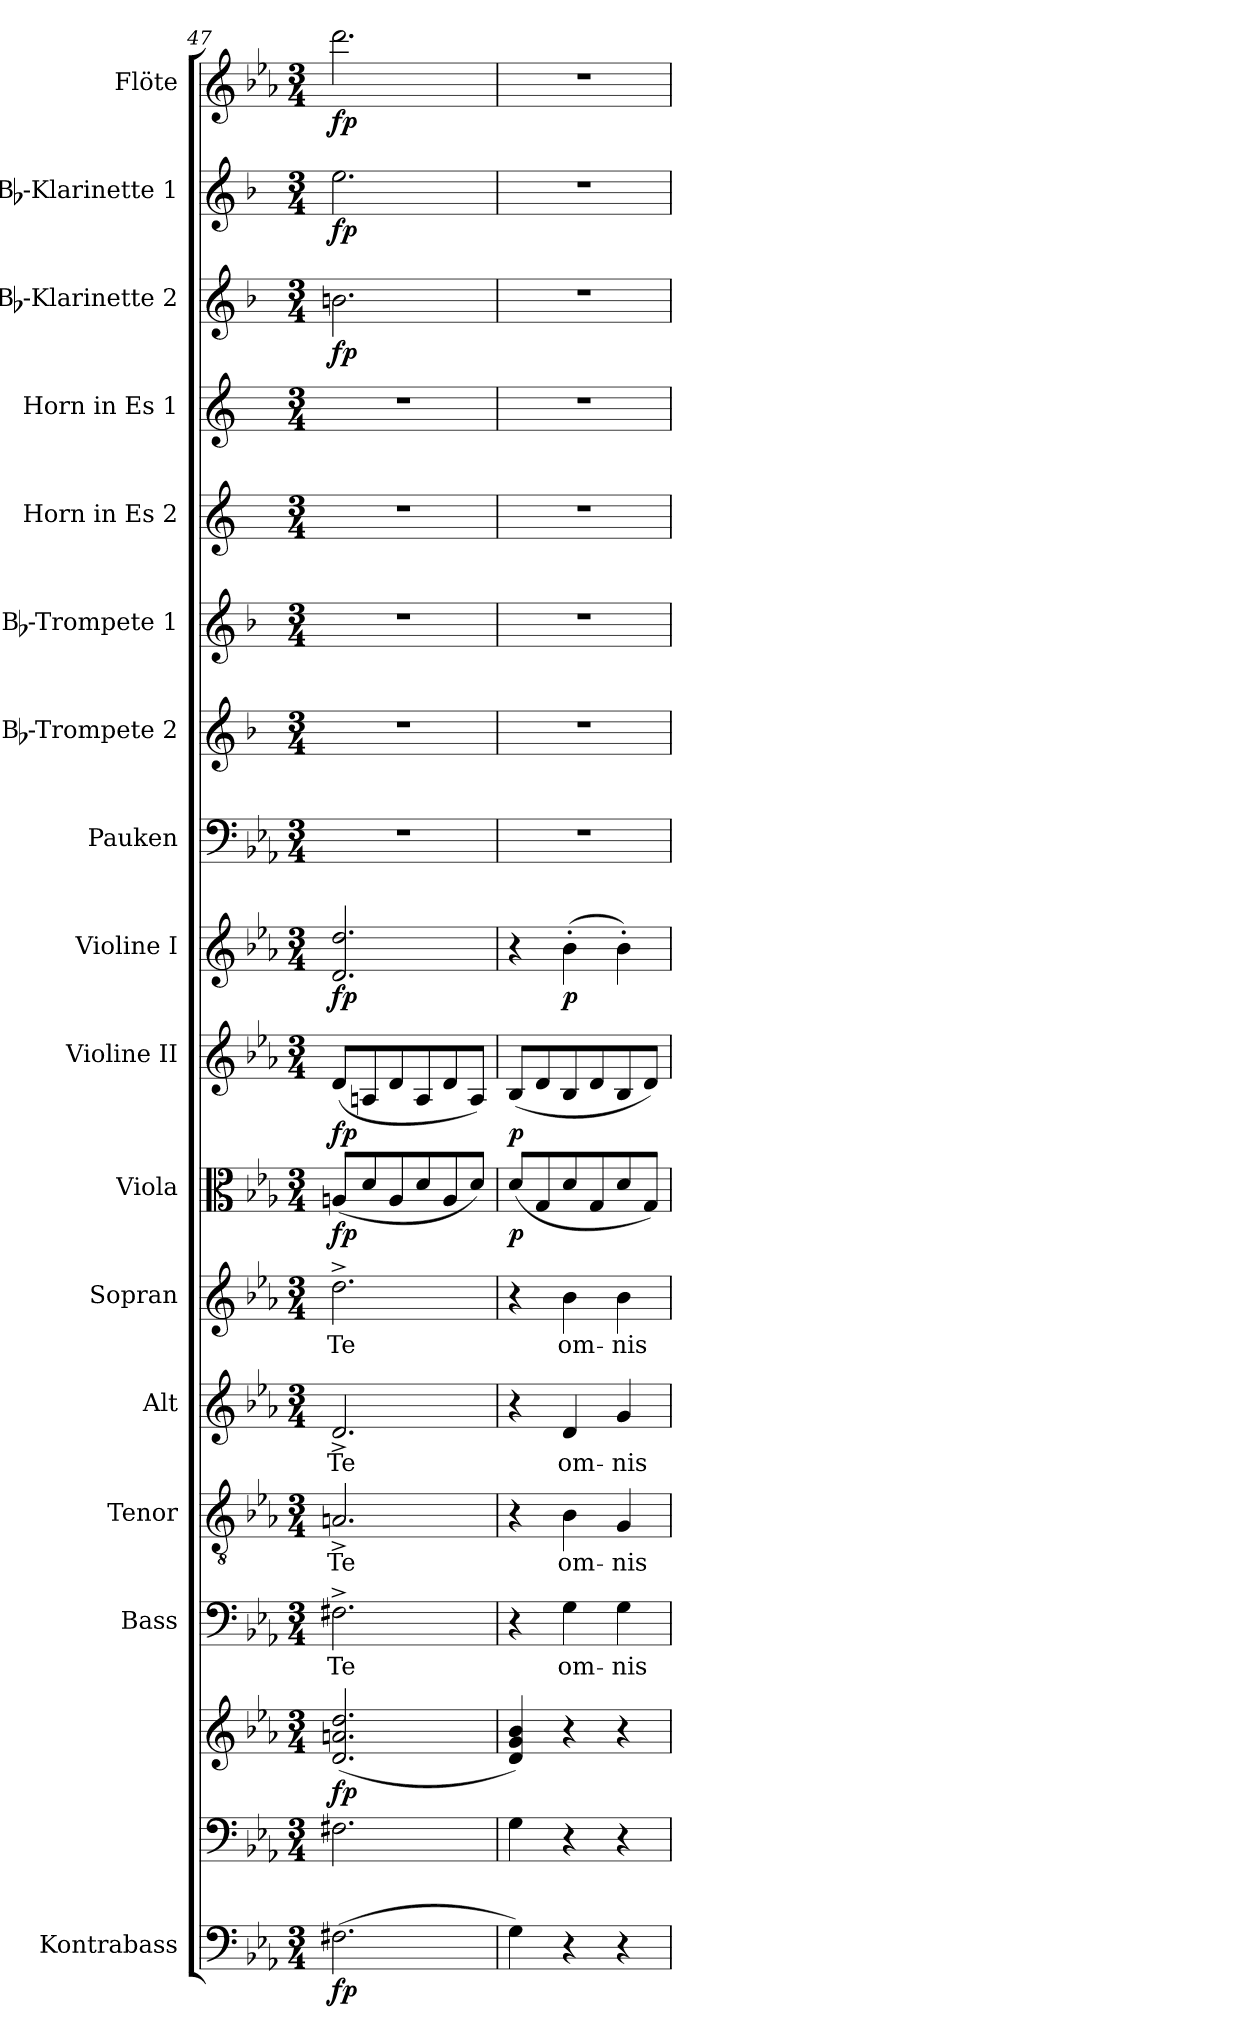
**kern	**dynam	**kern	**kern	**dynam	**kern	**text	**kern	**text	**kern	**text	**kern	**text	**kern	**dynam	**kern	**dynam	**kern	**dynam	**kern	**kern	**kern	**kern	**kern	**kern	**dynam	**kern	**dynam	**kern	**dynam
*part17	*part17	*part16	*part16	*part16	*part15	*part15	*part14	*part14	*part13	*part13	*part12	*part12	*part11	*part11	*part10	*part10	*part9	*part9	*part8	*part7	*part6	*part5	*part4	*part3	*part3	*part2	*part2	*part1	*part1
*staff18	*staff18	*staff17	*staff16	*staff16/17	*staff15	*staff15	*staff14	*staff14	*staff13	*staff13	*staff12	*staff12	*staff11	*staff11	*staff10	*staff10	*staff9	*staff9	*staff8	*staff7	*staff6	*staff5	*staff4	*staff3	*staff3	*staff2	*staff2	*staff1	*staff1
*I"Kontrabass	*	*	*	*	*I"Bass	*	*I"Tenor	*	*I"Alt	*	*I"Sopran	*	*I"Viola	*	*I"Violine II	*	*I"Violine I	*	*I"Pauken	*I"Bb-Trompete 2	*I"Bb-Trompete 1	*I"Horn in Es 2	*I"Horn in Es 1	*I"Bb-Klarinette 2	*	*I"Bb-Klarinette 1	*	*I"Flöte	*
*I'Kb.	*	*	*	*	*I'B.	*	*I'T.	*	*I'A.	*	*I'S.	*	*I'Vla.	*	*I'Vl. II	*	*I'Vl. I	*	*I'Pk.	*I'Bb Trp. 2	*I'Bb Trp. 1	*	*	*I'Bb Kl. 2	*	*I'Bb Kl. 1	*	*I'Fl.	*
*clefF4	*	*clefF4	*clefG2	*	*clefF4	*	*clefGv2	*	*clefG2	*	*clefG2	*	*clefC3	*	*clefG2	*	*clefG2	*	*clefF4	*clefG2	*clefG2	*clefG2	*clefG2	*clefG2	*	*clefG2	*	*clefG2	*
*ITrd7c12	*	*	*	*	*	*	*	*	*	*	*	*	*	*	*	*	*	*	*	*ITrd1c2	*ITrd1c2	*ITrd5c9	*ITrd5c9	*ITrd1c2	*	*ITrd1c2	*	*	*
*k[b-e-a-]	*	*k[b-e-a-]	*k[b-e-a-]	*	*k[b-e-a-]	*	*k[b-e-a-]	*	*k[b-e-a-]	*	*k[b-e-a-]	*	*k[b-e-a-]	*	*k[b-e-a-]	*	*k[b-e-a-]	*	*k[b-e-a-]	*k[b-e-a-]	*k[b-e-a-]	*k[b-e-a-]	*k[b-e-a-]	*k[b-e-a-]	*	*k[b-e-a-]	*	*k[b-e-a-]	*
*E-:	*	*E-:	*E-:	*	*E-:	*	*E-:	*	*E-:	*	*E-:	*	*E-:	*	*E-:	*	*E-:	*	*E-:	*E-:	*E-:	*E-:	*E-:	*E-:	*	*E-:	*	*E-:	*
*M3/4	*	*M3/4	*M3/4	*	*M3/4	*	*M3/4	*	*M3/4	*	*M3/4	*	*M3/4	*	*M3/4	*	*M3/4	*	*M3/4	*M3/4	*M3/4	*M3/4	*M3/4	*M3/4	*	*M3/4	*	*M3/4	*
=47	=47	=47	=47	=47	=47	=47	=47	=47	=47	=47	=47	=47	=47	=47	=47	=47	=47	=47	=47	=47	=47	=47	=47	=47	=47	=47	=47	=47	=47
!	!LO:DY:b	!	!	!LO:DY:b	!	!LO:LY:b	!	!LO:LY:b	!	!LO:LY:b	!	!LO:LY:b	!	!LO:DY:b	!	!LO:DY:b	!	!LO:DY:b	!	!	!	!	!	!	!LO:DY:b	!	!LO:DY:b	!	!LO:DY:b
(>2.FF#X\	fp	2.F#X\	(2.d/ 2.an/ 2.dd/	fp	2.F#X^>\	Te	2.An^>/	Te	2.d^>/	Te	2.dd^>\	Te	(<8An/L	fp	(<8d/L	fp	2.d/ 2.dd/	fp	2.r	2.r	2.r	2.r	2.r	2.an\	fp	2.dd\	fp	2.ddd\	fp
.	.	.	.	.	.	.	.	.	.	.	.	.	8d/	.	8An/	.	.	.	.	.	.	.	.	.	.	.	.	.	.
.	.	.	.	.	.	.	.	.	.	.	.	.	8A/	.	8d/	.	.	.	.	.	.	.	.	.	.	.	.	.	.
.	.	.	.	.	.	.	.	.	.	.	.	.	8d/	.	8A/	.	.	.	.	.	.	.	.	.	.	.	.	.	.
.	.	.	.	.	.	.	.	.	.	.	.	.	8A/	.	8d/	.	.	.	.	.	.	.	.	.	.	.	.	.	.
.	.	.	.	.	.	.	.	.	.	.	.	.	8d/J)	.	8A/J)	.	.	.	.	.	.	.	.	.	.	.	.	.	.
=48	=48	=48	=48	=48	=48	=48	=48	=48	=48	=48	=48	=48	=48	=48	=48	=48	=48	=48	=48	=48	=48	=48	=48	=48	=48	=48	=48	=48	=48
!	!	!	!	!	!	!	!	!	!	!	!	!	!	!LO:DY:b	!	!LO:DY:b	!	!	!	!	!	!	!	!	!	!	!	!	!
4GG\)	.	4G\	4d/ 4g/ 4b-/)	.	4r	.	4r	.	4r	.	4r	.	(<8d/L	p	(<8B-/L	p	4r	.	2.r	2.r	2.r	2.r	2.r	2.r	.	2.r	.	2.r	.
.	.	.	.	.	.	.	.	.	.	.	.	.	8G/	.	8d/	.	.	.	.	.	.	.	.	.	.	.	.	.	.
!	!	!	!	!	!	!LO:LY:b	!	!LO:LY:b	!	!LO:LY:b	!	!LO:LY:b	!	!	!	!	!	!LO:DY:b	!	!	!	!	!	!	!	!	!	!	!
4r	.	4r	4r	.	4G\	om-	4B-\	om-	4d/	om-	4b-\	om-	8d/	.	8B-/	.	(>4b-'>\	p	.	.	.	.	.	.	.	.	.	.	.
.	.	.	.	.	.	.	.	.	.	.	.	.	8G/	.	8d/	.	.	.	.	.	.	.	.	.	.	.	.	.	.
!	!	!	!	!	!	!LO:LY:b	!	!LO:LY:b	!	!LO:LY:b	!	!LO:LY:b	!	!	!	!	!	!	!	!	!	!	!	!	!	!	!	!	!
4r	.	4r	4r	.	4G\	-nis	4G/	-nis	4g/	-nis	4b-\	-nis	8d/	.	8B-/	.	4b-'>\)	.	.	.	.	.	.	.	.	.	.	.	.
.	.	.	.	.	.	.	.	.	.	.	.	.	8G/J)	.	8d/J)	.	.	.	.	.	.	.	.	.	.	.	.	.	.
=	=	=	=	=	=	=	=	=	=	=	=	=	=	=	=	=	=	=	=	=	=	=	=	=	=	=	=	=	=
*-	*-	*-	*-	*-	*-	*-	*-	*-	*-	*-	*-	*-	*-	*-	*-	*-	*-	*-	*-	*-	*-	*-	*-	*-	*-	*-	*-	*-	*-
